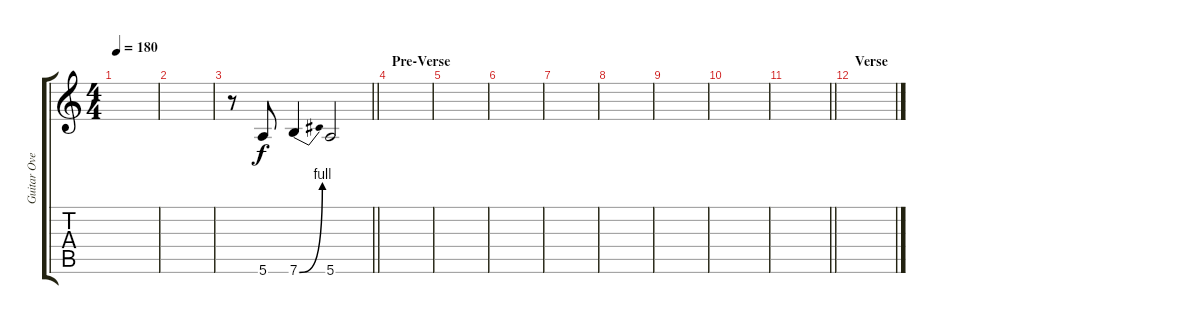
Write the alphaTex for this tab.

\track ("Guitar Overdub" "Guitar Ove") {instrument distortionguitar}
\staff {score tabs}
\tuning (E4 B3 G3 D3 A2 E2) {hide}
\ts (4 4)
\tempo 180
\clef g2
\ks c
|
|
\barLineRight lightlight
r.8 5.6.8 7.6{be (bend 0 0 60 4)}.4 5.6.2 |
\section ("" "Pre-Verse")
|
|
|
|
|
|
|
\barLineRight lightlight
|
\section ("" "Verse")
